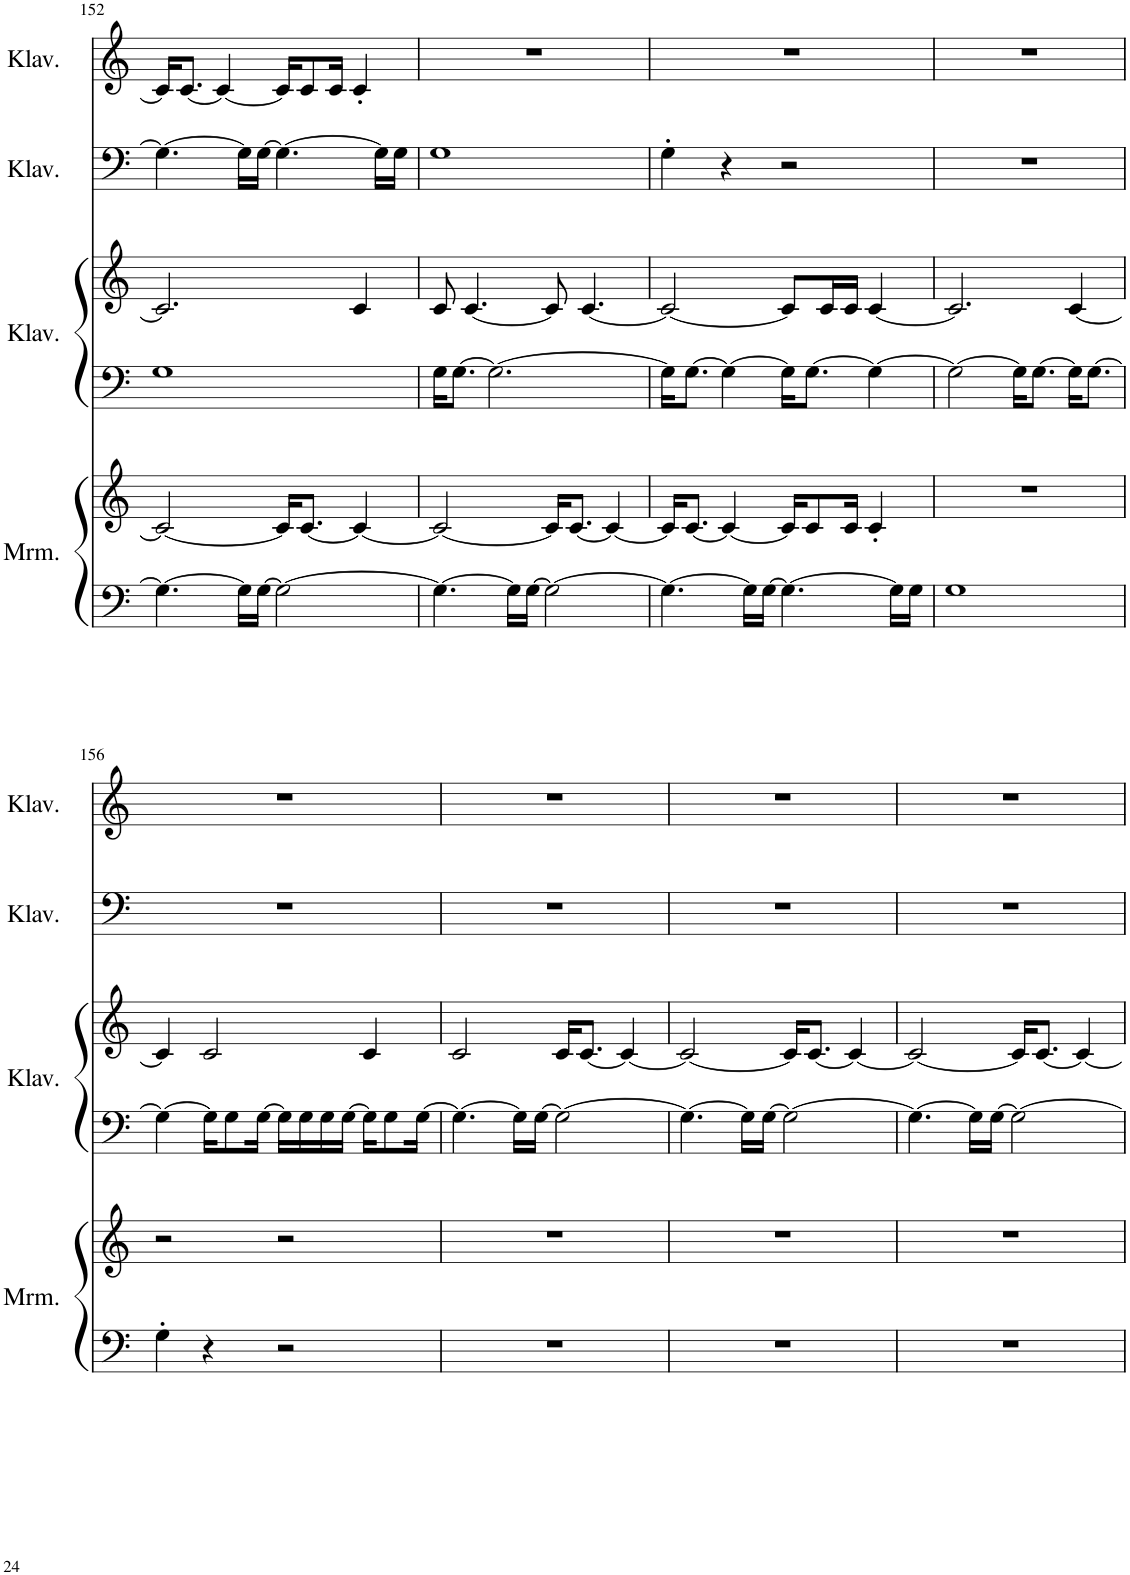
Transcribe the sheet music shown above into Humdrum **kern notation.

**kern	**kern	**kern	**kern	**kern	**kern
*part4	*part4	*part3	*part3	*part2	*part1
*staff6	*staff5	*staff4	*staff3	*staff2	*staff1
*I"Marimba	*	*I"Klavier	*	*I"Klavier	*I"Klavier
*I'Mrm.	*	*I'Klav.	*	*I'Klav.	*I'Klav.
!!LO:PB:g=z
*clefF4	*clefG2	*clefF4	*clefG2	*clefF4	*clefG2
*k[]	*k[]	*k[]	*k[]	*k[]	*k[]
*M4/4	*M4/4	*M4/4	*M4/4	*M4/4	*M4/4
=152	=152	=152	=152	=152	=152
4.G\_	2c/_	1G	2.c/]	4.G\_	16c/KL]
.	.	.	.	.	[8.c/J
.	.	.	.	.	4c/_
16G\LL]	.	.	.	16G\LL]	.
[16G\JJ	.	.	.	[16G\JJ	.
2G\_	16c/KL]	.	.	4.G\_	16c/KL]
.	[8.c/J	.	.	.	8c/
.	.	.	.	.	16c/Jk
.	4c/_	.	4c/	.	4c'/
.	.	.	.	16G\LL]	.
.	.	.	.	16G\JJ	.
=153	=153	=153	=153	=153	=153
4.G\_	2c/_	16G\KL	8c/	1G	1r
.	.	[8.G\J	.	.	.
.	.	.	[4.c/	.	.
.	.	2.G\_	.	.	.
16G\LL]	.	.	.	.	.
[16G\JJ	.	.	.	.	.
2G\_	16c/KL]	.	8c/]	.	.
.	[8.c/J	.	.	.	.
.	.	.	[4.c/	.	.
.	4c/_	.	.	.	.
=154	=154	=154	=154	=154	=154
4.G\_	16c/KL]	16G\KL]	2c/_	4G'\	1r
.	[8.c/J	[8.G\J	.	.	.
.	4c/_	4G\_	.	4r	.
16G\LL]	.	.	.	.	.
[16G\JJ	.	.	.	.	.
4.G\_	16c/KL]	16G\KL]	8c/L]	2r	.
.	8c/	[8.G\J	.	.	.
.	.	.	16c/L	.	.
.	16c/Jk	.	16c/JJ	.	.
.	4c'/	4G\_	[4c/	.	.
16G\LL]	.	.	.	.	.
16G\JJ	.	.	.	.	.
=155	=155	=155	=155	=155	=155
1G	1r	2G\_	2.c/]	1r	1r
.	.	16G\KL]	.	.	.
.	.	[8.G\J	.	.	.
.	.	16G\KL]	[4c/	.	.
.	.	[8.G\J	.	.	.
!!LO:LB:g=z
=156	=156	=156	=156	=156	=156
4G'\	2r	4G\_	4c/]	1r	1r
4r	.	16G\KL]	2c/	.	.
.	.	8G\	.	.	.
.	.	[16G\Jk	.	.	.
2r	2r	16G\LL]	.	.	.
.	.	16G\	.	.	.
.	.	16G\	.	.	.
.	.	[16G\JJ	.	.	.
.	.	16G\KL]	4c/	.	.
.	.	8G\	.	.	.
.	.	[16G\Jk	.	.	.
=157	=157	=157	=157	=157	=157
1r	1r	4.G\_	2c/	1r	1r
.	.	16G\LL]	.	.	.
.	.	[16G\JJ	.	.	.
.	.	2G\_	16c/KL	.	.
.	.	.	[8.c/J	.	.
.	.	.	4c/_	.	.
=158	=158	=158	=158	=158	=158
1r	1r	4.G\_	2c/_	1r	1r
.	.	16G\LL]	.	.	.
.	.	[16G\JJ	.	.	.
.	.	2G\_	16c/KL]	.	.
.	.	.	[8.c/J	.	.
.	.	.	4c/_	.	.
=159	=159	=159	=159	=159	=159
1r	1r	4.G\_	2c/_	1r	1r
.	.	16G\LL]	.	.	.
.	.	[16G\JJ	.	.	.
.	.	2G\_	16c/KL]	.	.
.	.	.	[8.c/J	.	.
.	.	.	4c/_	.	.
=	=	=	=	=	=
*-	*-	*-	*-	*-	*-
